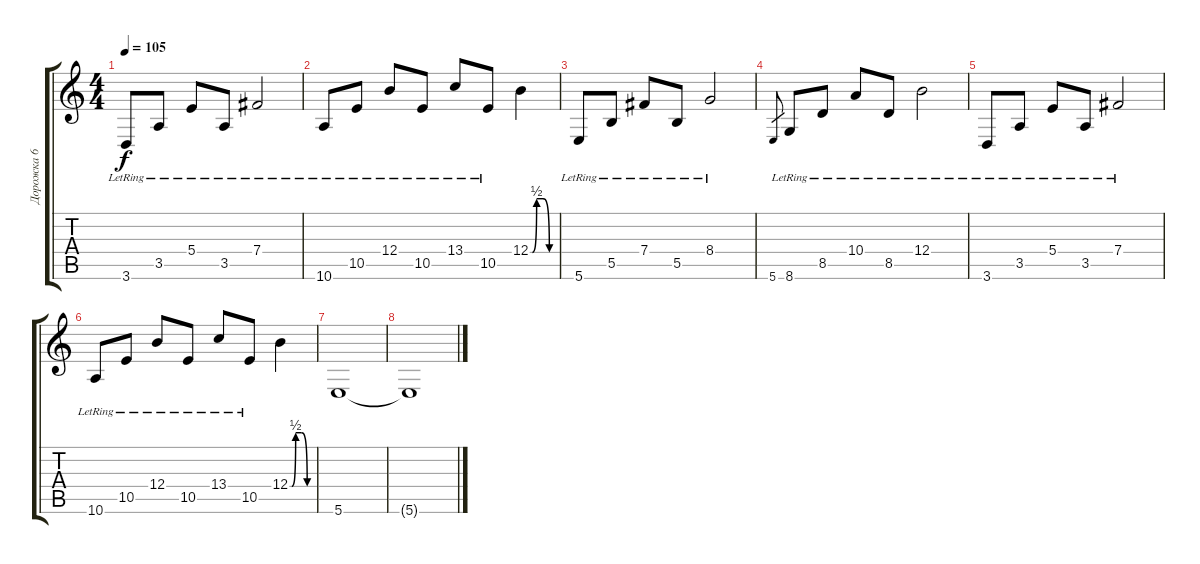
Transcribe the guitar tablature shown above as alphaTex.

\track ("Дорожка 6" "Дорожка 6") {instrument electricguitarjazz}
\staff {score tabs}
\tuning (Db4 Ab3 E3 B2 Gb2 B1) {hide}
\ts (4 4)
\tempo 105
\clef g2
\ks c
3.6{lr}.8{dy f} 3.5{lr}.8 5.4{lr}.8 3.5{lr}.8 7.4{lr}.2 |
10.6{lr}.8 10.5{lr}.8 12.4{lr}.8 10.5{lr}.8 13.4{lr}.8 10.5{lr}.8 12.4{be (custom 0 0 5 0 15 2 30 2 45 0 60 0)}.4 |
5.6{lr}.8 5.5{lr}.8 7.4{lr}.8 5.5{lr}.8 8.4{lr}.2 |
5.6.8{gr} 8.6{lr}.8 8.5{lr}.8 10.4{lr}.8 8.5{lr}.8 12.4{lr}.2 |
3.6{lr}.8 3.5{lr}.8 5.4{lr}.8 3.5{lr}.8 7.4{lr}.2 |
10.6{lr}.8 10.5{lr}.8 12.4{lr}.8 10.5{lr}.8 13.4{lr}.8 10.5{lr}.8 12.4{be (custom 0 0 5 0 15 2 30 2 45 0 60 0)}.4 |
5.6.1 |
5.6{t}.1
